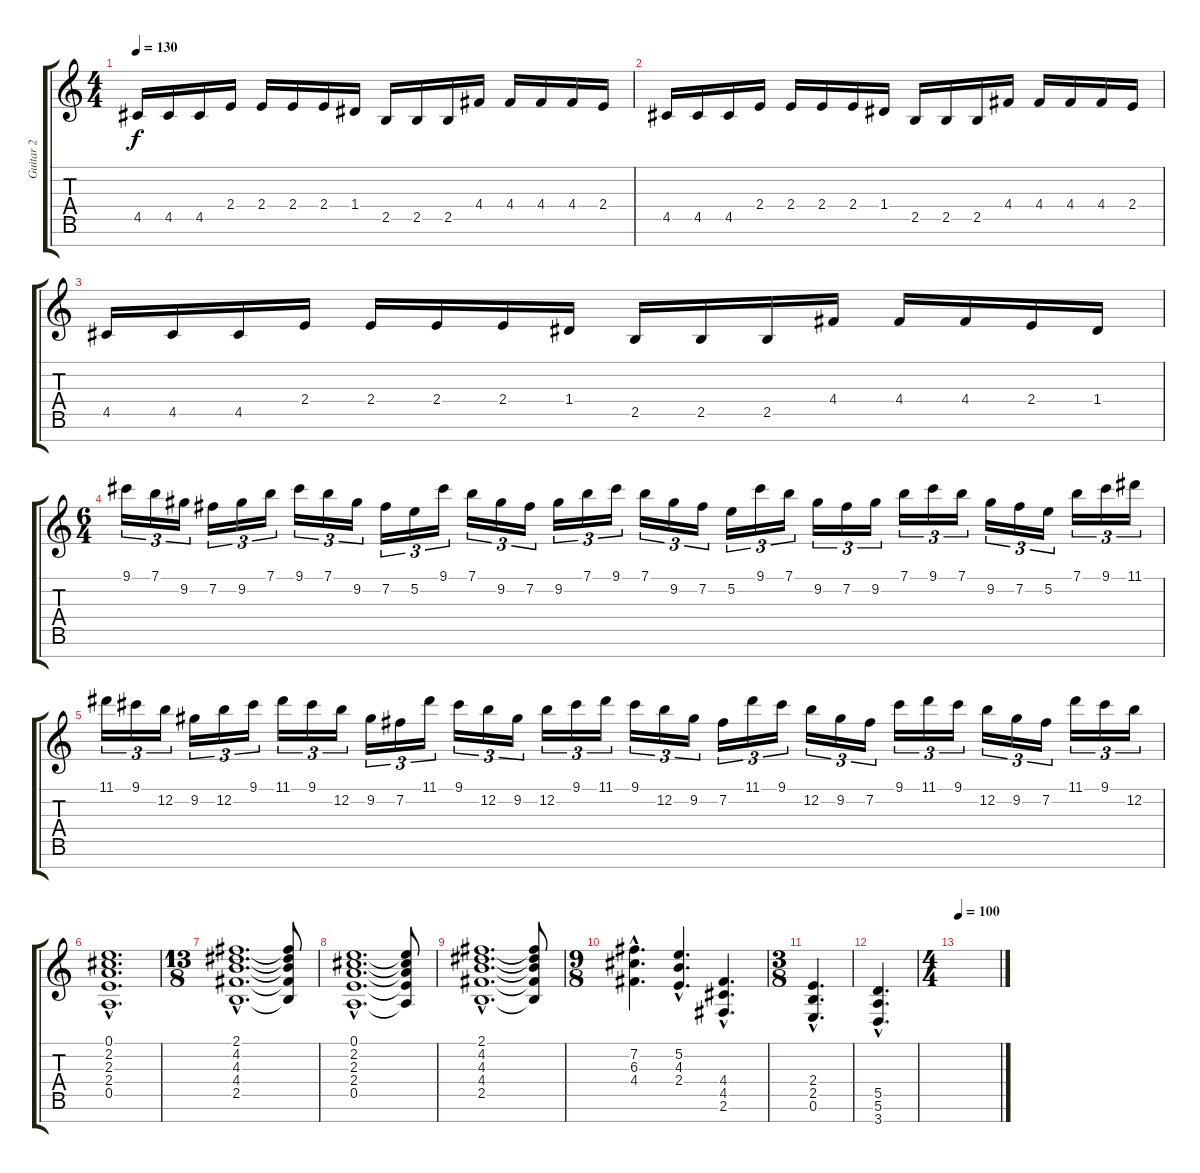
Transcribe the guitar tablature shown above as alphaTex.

\track ("Guitar 2" "Guitar 2") {instrument overdrivenguitar}
\staff {score tabs}
\tuning (E4 B3 G3 D3 A2 E2 B1) {hide}
\ts (4 4)
\tempo 130
\clef g2
\ks c
4.5.16{dy f} 4.5.16 4.5.16 2.4.16 2.4.16 2.4.16 2.4.16 1.4.16 2.5.16 2.5.16 2.5.16 4.4.16 4.4.16 4.4.16 4.4.16 2.4.16 |
4.5.16 4.5.16 4.5.16 2.4.16 2.4.16 2.4.16 2.4.16 1.4.16 2.5.16 2.5.16 2.5.16 4.4.16 4.4.16 4.4.16 4.4.16 2.4.16 |
4.5.16 4.5.16 4.5.16 2.4.16 2.4.16 2.4.16 2.4.16 1.4.16 2.5.16 2.5.16 2.5.16 4.4.16 4.4.16 4.4.16 2.4.16 1.4.16 |
\ts (6 4)
9.1.16{tu (3 2)} 7.1.16{tu (3 2)} 9.2.16{tu (3 2)} 7.2.16{tu (3 2)} 9.2.16{tu (3 2)} 7.1.16{tu (3 2)} 9.1.16{tu (3 2)} 7.1.16{tu (3 2)} 9.2.16{tu (3 2)} 7.2.16{tu (3 2)} 5.2.16{tu (3 2)} 9.1.16{tu (3 2)} 7.1.16{tu (3 2)} 9.2.16{tu (3 2)} 7.2.16{tu (3 2)} 9.2.16{tu (3 2)} 7.1.16{tu (3 2)} 9.1.16{tu (3 2)} 7.1.16{tu (3 2)} 9.2.16{tu (3 2)} 7.2.16{tu (3 2)} 5.2.16{tu (3 2)} 9.1.16{tu (3 2)} 7.1.16{tu (3 2)} 9.2.16{tu (3 2)} 7.2.16{tu (3 2)} 9.2.16{tu (3 2)} 7.1.16{tu (3 2)} 9.1.16{tu (3 2)} 7.1.16{tu (3 2)} 9.2.16{tu (3 2)} 7.2.16{tu (3 2)} 5.2.16{tu (3 2)} 7.1.16{tu (3 2)} 9.1.16{tu (3 2)} 11.1.16{tu (3 2)} |
11.1.16{tu (3 2)} 9.1.16{tu (3 2)} 12.2.16{tu (3 2)} 9.2.16{tu (3 2)} 12.2.16{tu (3 2)} 9.1.16{tu (3 2)} 11.1.16{tu (3 2)} 9.1.16{tu (3 2)} 12.2.16{tu (3 2)} 9.2.16{tu (3 2)} 7.2.16{tu (3 2)} 11.1.16{tu (3 2)} 9.1.16{tu (3 2)} 12.2.16{tu (3 2)} 9.2.16{tu (3 2)} 12.2.16{tu (3 2)} 9.1.16{tu (3 2)} 11.1.16{tu (3 2)} 9.1.16{tu (3 2)} 12.2.16{tu (3 2)} 9.2.16{tu (3 2)} 7.2.16{tu (3 2)} 11.1.16{tu (3 2)} 9.1.16{tu (3 2)} 12.2.16{tu (3 2)} 9.2.16{tu (3 2)} 7.2.16{tu (3 2)} 9.1.16{tu (3 2)} 11.1.16{tu (3 2)} 9.1.16{tu (3 2)} 12.2.16{tu (3 2)} 9.2.16{tu (3 2)} 7.2.16{tu (3 2)} 11.1.16{tu (3 2)} 9.1.16{tu (3 2)} 12.2.16{tu (3 2)} |
(0.1{hac} 2.2{hac} 2.3{hac} 2.4{hac} 0.5{hac}).1{d} |
\ts (13 8)
(2.1{hac} 4.2{hac} 4.3{hac} 4.4{hac} 2.5{hac}).1{d} (2.1{t} 4.2{t} 4.3{t} 4.4{t} 2.5{t}).8 |
(0.1{hac} 2.2{hac} 2.3{hac} 2.4{hac} 0.5{hac}).1{d} (0.1{t} 2.2{t} 2.3{t} 2.4{t} 0.5{t}).8 |
(2.1{hac} 4.2{hac} 4.3{hac} 4.4{hac} 2.5{hac}).1{d} (2.1{t} 4.2{t} 4.3{t} 4.4{t} 2.5{t}).8 |
\ts (9 8)
(7.2{hac} 6.3{hac} 4.4{hac}).4{d} (5.2{hac} 4.3{hac} 2.4{hac}).4{d} (4.4{hac} 4.5{hac} 2.6{hac}).4{d} |
\ts (3 8)
(2.4{hac} 2.5{hac} 0.6{hac}).4{d} |
(5.5{hac} 5.6{hac} 3.7{hac}).4{d} |
\ts (4 4)
\tempo 100
